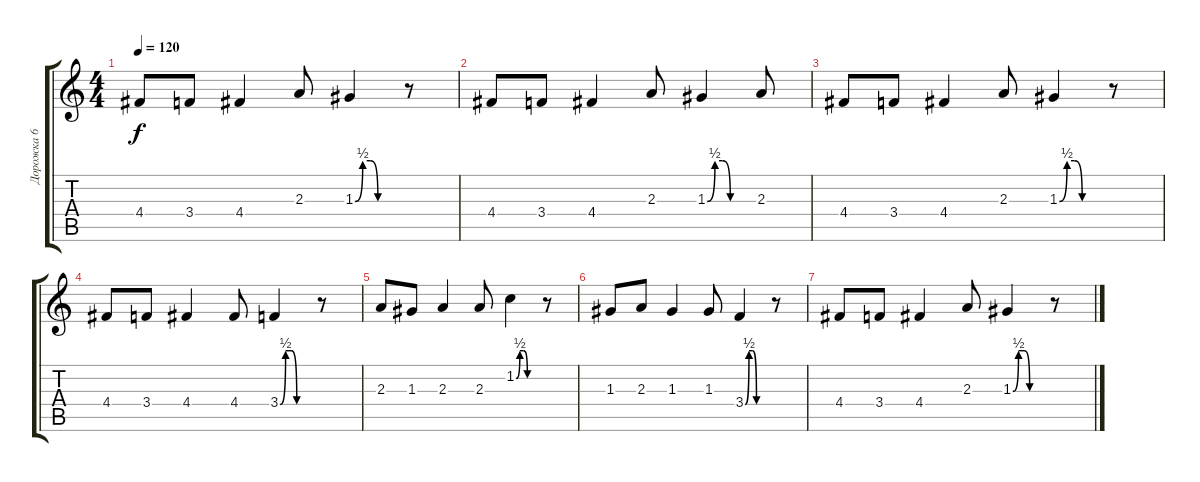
\track ("Дорожка 6" "Дорожка 6") {instrument overdrivenguitar}
\staff {score tabs}
\tuning (E4 B3 G3 D3 A2 E2) {hide}
\ts (4 4)
\tempo 120
\clef g2
\ks c
4.4.8{dy f} 3.4.8 4.4.4 2.3.8 1.3{be (custom 0 0 10 2 20 2 30 0 60 0)}.4 r.8 |
4.4.8 3.4.8 4.4.4 2.3.8 1.3{be (custom 0 0 10 2 20 2 30 0 60 0)}.4 2.3.8 |
4.4.8 3.4.8 4.4.4 2.3.8 1.3{be (custom 0 0 10 2 20 2 30 0 60 0)}.4 r.8 |
4.4.8 3.4.8 4.4.4 4.4.8 3.4{be (custom 0 0 10 2 20 2 30 0 60 0)}.4 r.8 |
2.3.8 1.3.8 2.3.4 2.3.8 1.2{be (custom 0 0 10 2 20 2 30 0 60 0)}.4 r.8 |
1.3.8 2.3.8 1.3.4 1.3.8 3.4{be (custom 0 0 10 2 20 2 30 0 60 0)}.4 r.8 |
4.4.8 3.4.8 4.4.4 2.3.8 1.3{be (custom 0 0 10 2 20 2 30 0 60 0)}.4 r.8
